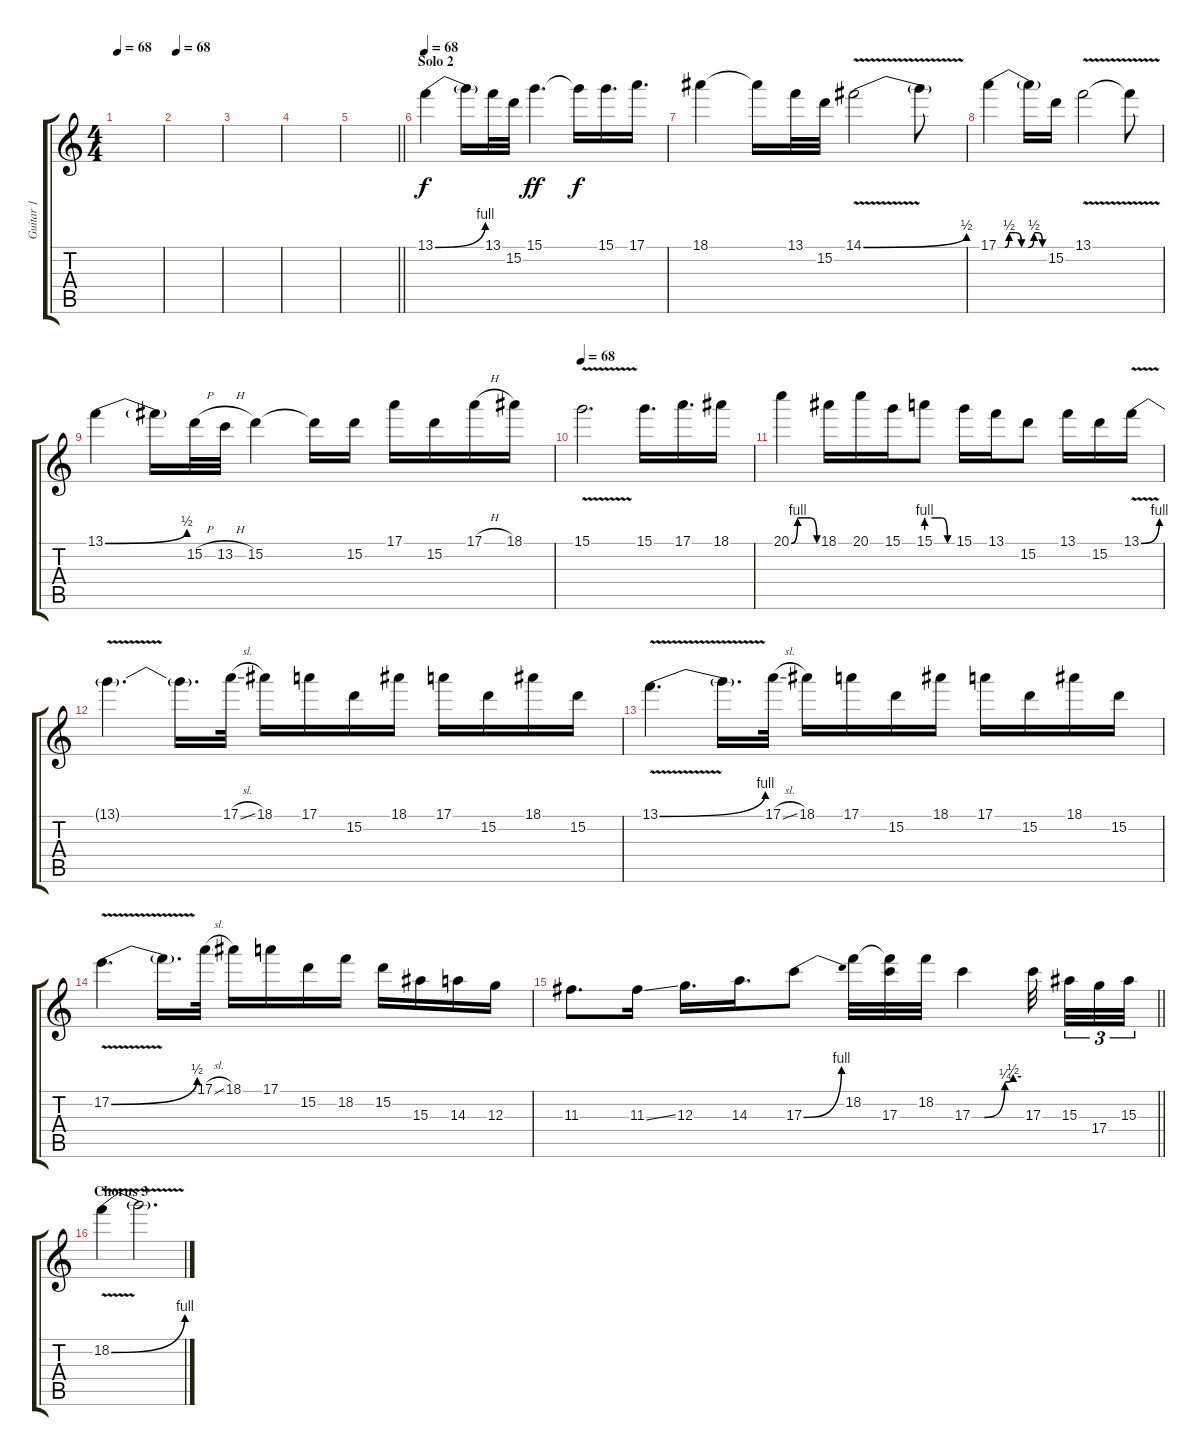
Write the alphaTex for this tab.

\track ("Guitar 1" "Guitar 1") {instrument distortionguitar}
\staff {score tabs}
\tuning (E4 B3 G3 D3 A2 D2) {hide}
\ts (4 4)
\tempo 68
\clef g2
\ks c
|
\tempo 68
|
|
|
\barLineRight lightlight
|
\section ("" "Solo 2")
\tempo 68
13.1{be (bend 0 0 60 4)}.4{dy f volume 16 instrument overdrivenguitar} 13.1{t}.16 13.1.32 15.2.32 15.1.4{d dy ff} 15.1{t}.16{dy f} 15.1.16{d} 17.1.16{d} |
18.1.4 18.1{t}.16 13.1.32 15.2.32 14.1{be (bend 0 0 60 2) v}.2 14.1{t}.8 |
17.1{be (custom 0 0 8 0 13 2 21 2 28 0 36 0 43 2 48 2 53 0 60 0)}.4 17.1{t}.16 15.2.16 13.1{v}.2 13.1{t}.8 |
13.1{be (bend 0 0 60 2)}.4 13.1{t}.16 15.2{h}.32 13.2{h}.32 15.2.4 15.2{t}.16 15.2.16 17.1.16 15.2.16 17.1{h}.16 18.1.16 |
\tempo 68
15.1{v}.2{d} 15.1.16{d} 17.1.16{d} 18.1.16 |
20.1{be (custom 0 0 15 4 30 4 44 4 60 0)}.4 18.1.16 20.1.16 15.1.16 15.1{be (custom 0 4 20 4 35 4 49 0 60 0)}.8 15.1.16 13.1.16 15.2.8 13.1.16 15.2.16 13.1{be (bend 0 0 60 4) v}.16 |
13.1{t}.4{d} 13.1{t}.16{d} 17.1{sl}.32 18.1.16 17.1.16 15.2.16 18.1.16 17.1.16 15.2.16 18.1.16 15.2.16 |
13.1{be (bend 0 0 60 4) v}.4{d} 13.1{t}.16{d} 17.1{sl}.32 18.1.16 17.1.16 15.2.16 18.1.16 17.1.16 15.2.16 18.1.16 15.2.16 |
17.2{be (bend 0 0 60 2) v}.4{d} 17.2{t}.16{d} 17.1{sl}.32 18.1.16 17.1.16 15.2.16 18.2.16 15.2.16 15.3.16 14.3.16 12.3.16 |
\barLineRight lightlight
11.3.8{d} 11.3{ss}.16 12.3.16{d} 14.3.16{d} 17.3{be (bend 0 0 60 4)}.8 18.2.32 (18.2{t} 17.3).32 18.2.32 17.3{be (custom 0 0 15 0 40 1 50 2 60 2)}.4 17.3.32{beam splitsecondary} 15.3.32{tu (3 2)} 17.4.32{tu (3 2)} 15.3.32{tu (3 2)} |
\section ("" "Chorus 3")
18.2{be (bend 0 0 60 4) v}.4 18.2{t}.2{d}
